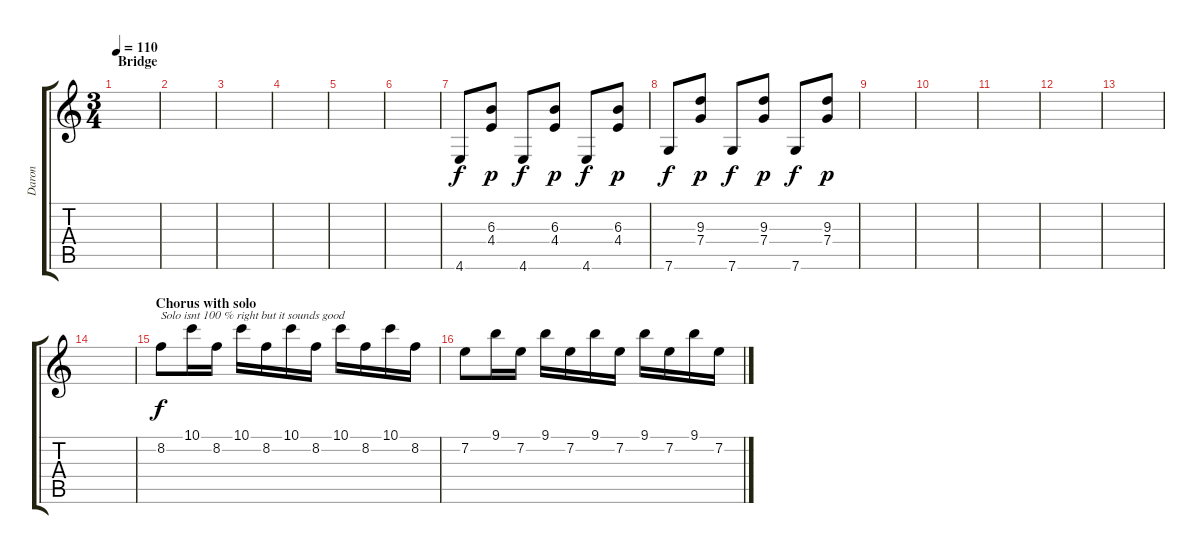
\track ("Daron" "Daron") {instrument electricguitarclean}
\staff {score tabs}
\tuning (D4 A3 F3 C3 G2 C2) {hide}
\ts (3 4)
\section ("" "Bridge")
\tempo 110
\clef g2
\ks c
|
|
|
|
|
|
4.6.8{dy f volume 11 instrument electricguitarclean} (6.3 4.4).8{dy p} 4.6.8{dy f} (6.3 4.4).8{dy p} 4.6.8{dy f} (6.3 4.4).8{dy p} |
7.6.8{dy f} (9.3 7.4).8{dy p} 7.6.8{dy f} (9.3 7.4).8{dy p} 7.6.8{dy f} (9.3 7.4).8{dy p} |
|
|
|
|
|
|
\section ("" "Chorus with solo")
8.2.8{txt "Solo isnt 100 % right but it sounds good" dy f volume 16 instrument distortionguitar} 10.1.16 8.2.16 10.1.16 8.2.16 10.1.16 8.2.16 10.1.16 8.2.16 10.1.16 8.2.16 |
7.2.8 9.1.16 7.2.16 9.1.16 7.2.16 9.1.16 7.2.16 9.1.16 7.2.16 9.1.16 7.2.16
